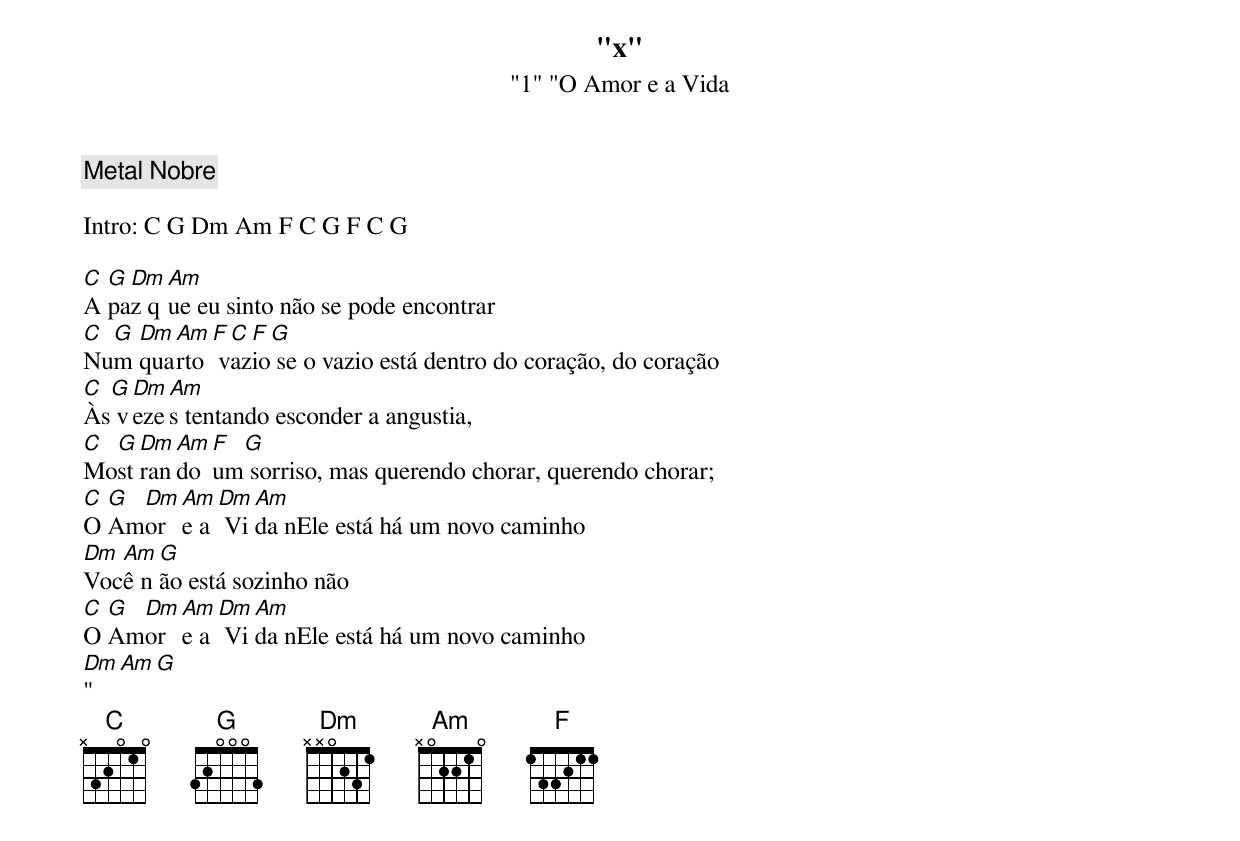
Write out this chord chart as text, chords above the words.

"x"
"1" "O Amor e a Vida
Metal Nobre

Intro: C G Dm Am F C G F C G

C G Dm Am
A paz que eu sinto não se pode encontrar
C G Dm Am F C F G
Num quarto vazio se o vazio está dentro do coração, do coração
C G Dm Am
Às vezes tentando esconder a angustia,
C G Dm Am F G
Mostrando um sorriso, mas querendo chorar, querendo chorar;
C G Dm Am Dm Am
O Amor e a Vida nEle está há um novo caminho
Dm Am G
Você não está sozinho não
C G Dm Am Dm Am
O Amor e a Vida nEle está há um novo caminho
Dm Am G
"
